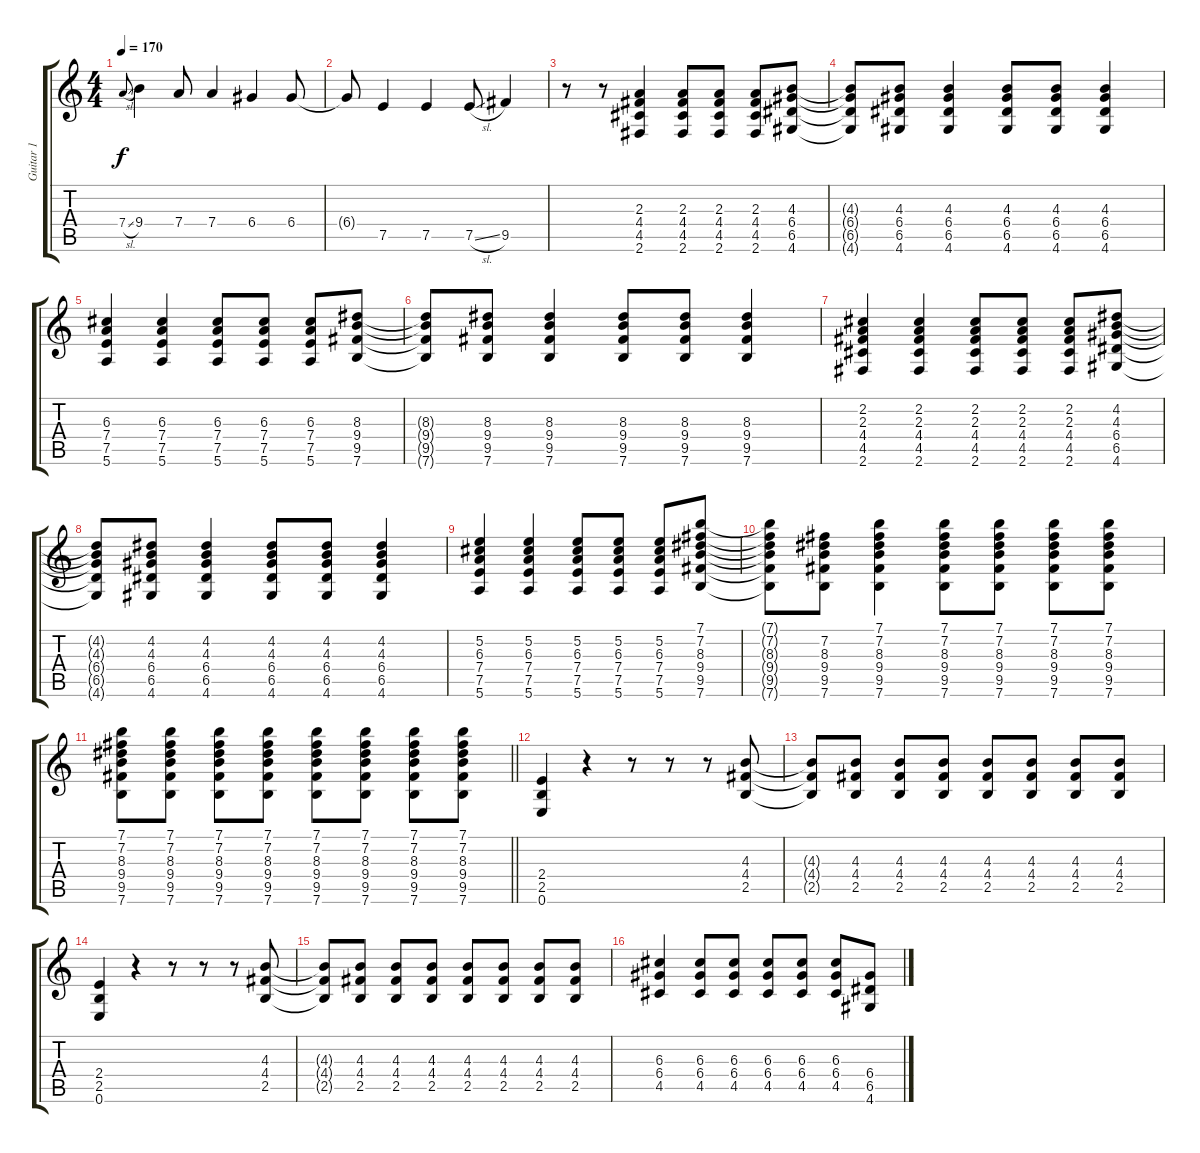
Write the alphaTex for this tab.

\track ("Guitar 1" "Guitar 1") {instrument overdrivenguitar}
\staff {score tabs}
\tuning (E4 B3 G3 D3 A2 E2) {hide}
\ts (4 4)
\tempo 170
\clef g2
\ks c
7.4{sl}.8{gr onbeat dy f} 9.4.4 7.4.8 7.4.4 6.4.4 6.4.8 |
6.4{t}.8 7.5.4 7.5.4 7.5{sl}.8 9.5.4 |
r.8{volume 10} r.8 (2.3 4.4 4.5 2.6).4 (2.3 4.4 4.5 2.6).8 (2.3 4.4 4.5 2.6).8 (2.3 4.4 4.5 2.6).8 (4.3 6.4 6.5 4.6).8 |
(4.3{t} 6.4{t} 6.5{t} 4.6{t}).8 (4.3 6.4 6.5 4.6).8 (4.3 6.4 6.5 4.6).4 (4.3 6.4 6.5 4.6).8 (4.3 6.4 6.5 4.6).8 (4.3 6.4 6.5 4.6).4 |
(6.3 7.4 7.5 5.6).4 (6.3 7.4 7.5 5.6).4 (6.3 7.4 7.5 5.6).8 (6.3 7.4 7.5 5.6).8 (6.3 7.4 7.5 5.6).8 (8.3 9.4 9.5 7.6).8 |
(8.3{t} 9.4{t} 9.5{t} 7.6{t}).8 (8.3 9.4 9.5 7.6).8 (8.3 9.4 9.5 7.6).4 (8.3 9.4 9.5 7.6).8 (8.3 9.4 9.5 7.6).8 (8.3 9.4 9.5 7.6).4 |
(2.2 2.3 4.4 4.5 2.6).4 (2.2 2.3 4.4 4.5 2.6).4 (2.2 2.3 4.4 4.5 2.6).8 (2.2 2.3 4.4 4.5 2.6).8 (2.2 2.3 4.4 4.5 2.6).8 (4.2 4.3 6.4 6.5 4.6).8 |
(4.2{t} 4.3{t} 6.4{t} 6.5{t} 4.6{t}).8 (4.2 4.3 6.4 6.5 4.6).8 (4.2 4.3 6.4 6.5 4.6).4 (4.2 4.3 6.4 6.5 4.6).8 (4.2 4.3 6.4 6.5 4.6).8 (4.2 4.3 6.4 6.5 4.6).4 |
(5.2 6.3 7.4 7.5 5.6).4 (5.2 6.3 7.4 7.5 5.6).4 (5.2 6.3 7.4 7.5 5.6).8 (5.2 6.3 7.4 7.5 5.6).8 (5.2 6.3 7.4 7.5 5.6).8 (7.1 7.2 8.3 9.4 9.5 7.6).8 |
(7.1{t} 7.2{t} 8.3{t} 9.4{t} 9.5{t} 7.6{t}).8 (7.2 8.3 9.4 9.5 7.6).8 (7.1 7.2 8.3 9.4 9.5 7.6).4 (7.1 7.2 8.3 9.4 9.5 7.6).8 (7.1 7.2 8.3 9.4 9.5 7.6).8 (7.1 7.2 8.3 9.4 9.5 7.6).8 (7.1 7.2 8.3 9.4 9.5 7.6).8 |
\barLineRight lightlight
(7.1 7.2 8.3 9.4 9.5 7.6).8 (7.1 7.2 8.3 9.4 9.5 7.6).8 (7.1 7.2 8.3 9.4 9.5 7.6).8 (7.1 7.2 8.3 9.4 9.5 7.6).8 (7.1 7.2 8.3 9.4 9.5 7.6).8 (7.1 7.2 8.3 9.4 9.5 7.6).8 (7.1 7.2 8.3 9.4 9.5 7.6).8 (7.1 7.2 8.3 9.4 9.5 7.6).8 |
(2.4 2.5 0.6).4 r.4 r.8 r.8 r.8 (4.3 4.4 2.5).8 |
(4.3{t} 4.4{t} 2.5{t}).8 (4.3 4.4 2.5).8 (4.3 4.4 2.5).8 (4.3 4.4 2.5).8 (4.3 4.4 2.5).8 (4.3 4.4 2.5).8 (4.3 4.4 2.5).8 (4.3 4.4 2.5).8 |
(2.4 2.5 0.6).4 r.4 r.8 r.8 r.8 (4.3 4.4 2.5).8 |
(4.3{t} 4.4{t} 2.5{t}).8 (4.3 4.4 2.5).8 (4.3 4.4 2.5).8 (4.3 4.4 2.5).8 (4.3 4.4 2.5).8 (4.3 4.4 2.5).8 (4.3 4.4 2.5).8 (4.3 4.4 2.5).8 |
(6.3 6.4 4.5).4 (6.3 6.4 4.5).8 (6.3 6.4 4.5).8 (6.3 6.4 4.5).8 (6.3 6.4 4.5).8 (6.3 6.4 4.5).8 (6.4 6.5 4.6).8
